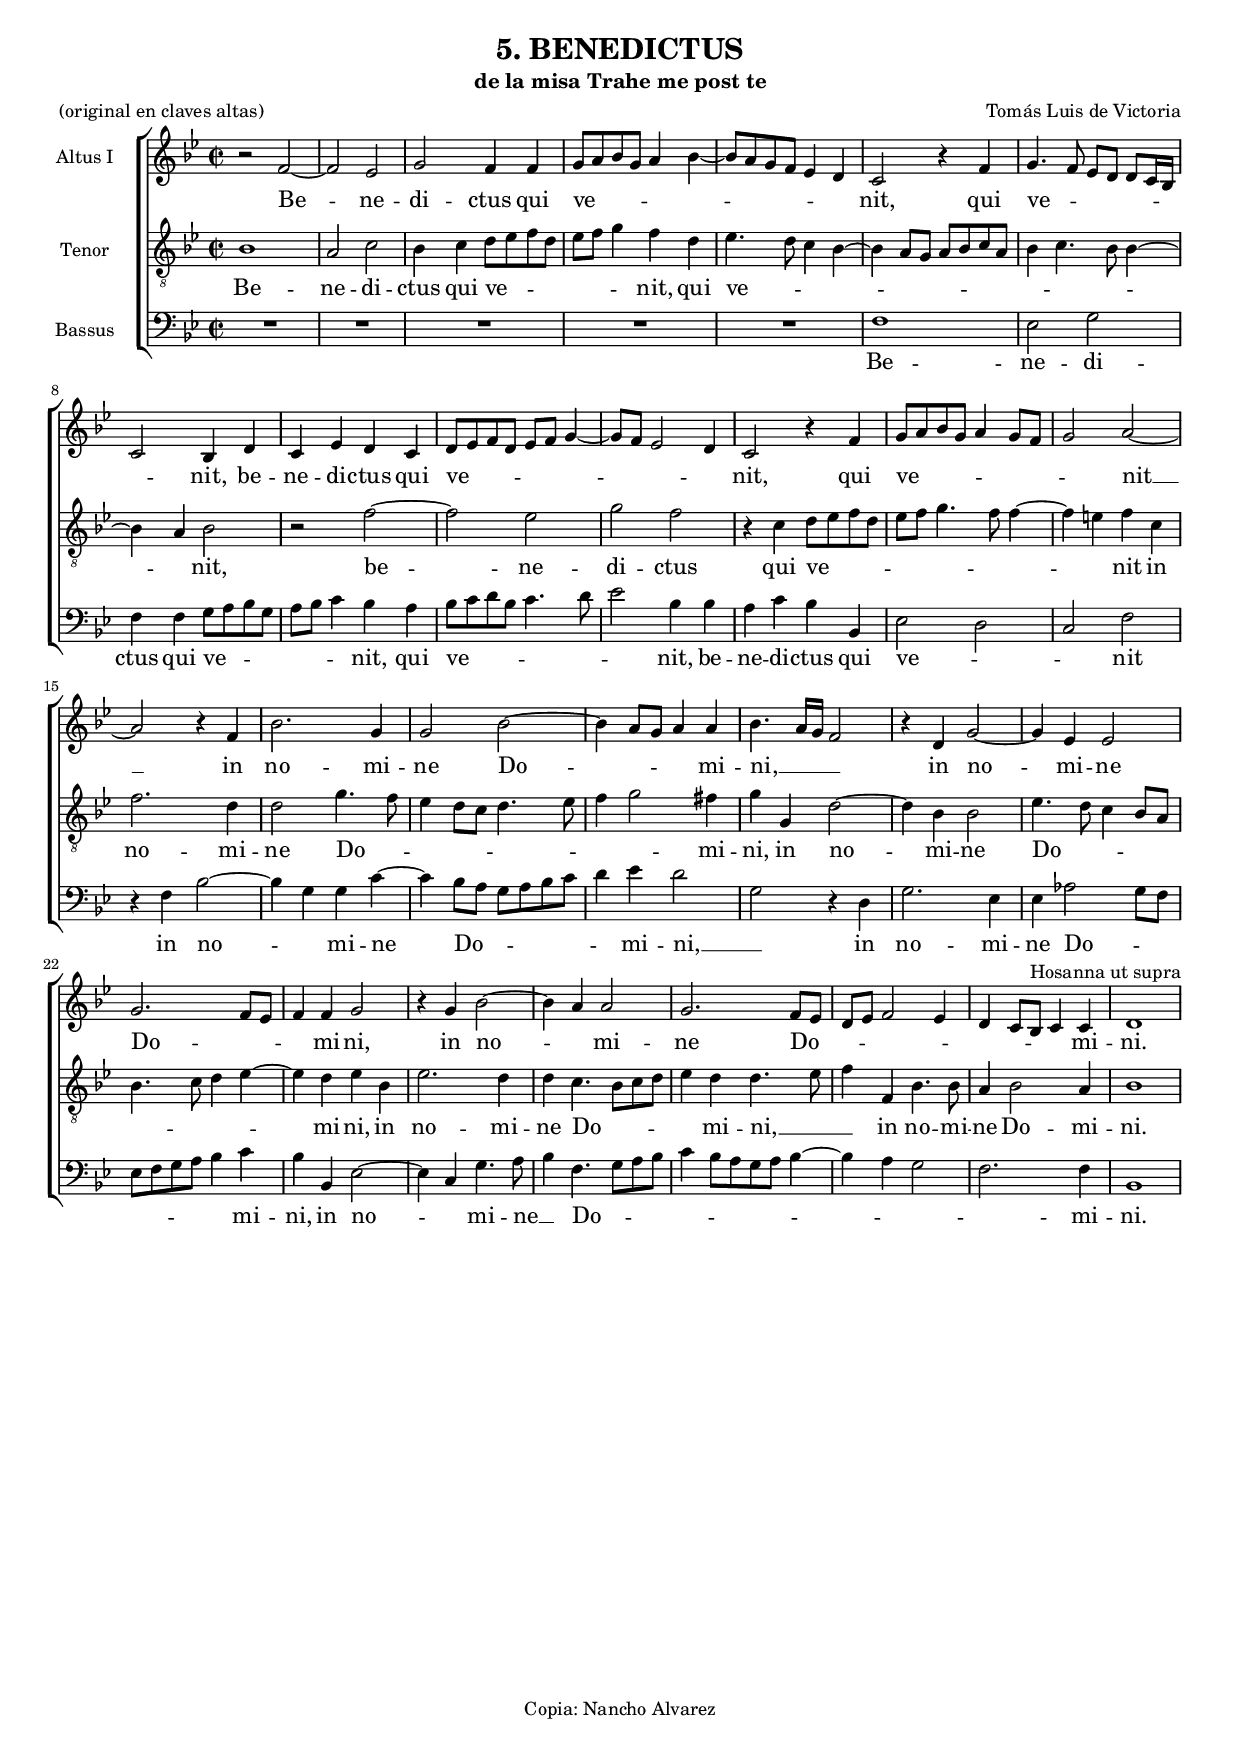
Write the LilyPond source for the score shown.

\version "2.12.0"
#(set-global-staff-size 16)

italicas=\override LyricText   #'font-shape = #'italic
rectas=\override LyricText   #'font-shape = #'upright


\header{
  composer="Tomás Luis de Victoria"
  title="5. BENEDICTUS"
  subtitle="de la misa Trahe me post te"
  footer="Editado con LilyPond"
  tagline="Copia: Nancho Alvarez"
  poet = "(original en claves altas)"
}



%%%%%%%%%%%%%%%%%%%%%%%%%%%%%%%%%%%%%%%%%%%%%%%%%%%%%%%%%%%%%%%%%%%%%%%%%%%%%5

global={\key bes \major \time 2/2 }

altus={
  \transpose c' bes {
    r2 g' ~ |
    g' f' |
    a' g'4 g' |
    a'8 b' c'' a' b'4 c'' ~ |
    %5
    c''8 b' a' g' f'4 e' |
    d'2 r4 g' |
    a'4. g'8  f'[ e']  e'[ d'16 c'] |
    d'2 c'4 e' |
    d' f' e' d' |
    %10
    e'8 f' g' e' f' g' a'4 ~ |
    a'8 g' f'2 e'4 |
    d'2 r4 g' |
    a'8 b' c'' a' b'4 a'8 g' |
    a'2 b' ~ |
    %15
    b' r4 g' |
    c''2. a'4 |
    a'2 c'' ~ |
    c''4 b'8 a' b'4 b' |
    c''4. b'16 a' g'2 |
    %20
    r4 e' a'2 ~ |
    a'4 f' f'2 |
    a'2. g'8 f' |
    g'4 g' a'2 |
    r4 a' c''2 ~ |
    %25
    c''4 b' b'2 |
    a'2. g'8 f' |
    e' f' g'2 f'4 |
    e' d'8 c'^"Hosanna ut supra" d'4 d' |
    e'1
  }
}

tenor={
  \transpose c' bes {
    c'1 |
    b2 d' |
    c'4 d' e'8 f' g' e' |
    f' g' a'4 g' e' |
    %5
    f'4. e'8 d'4 c' ~ |
    c' b8 a b c' d' b |
    c'4 d'4. c'8 c'4 ~ |
    c' b c'2 |
    r g' ~ |
    %10
    g' f' |
    a' g' |
    r4 d' e'8 f' g' e' |
    f' g' a'4. g'8 g'4 ~ |
    g' fis' g' d' |
    %15
    g'2. e'4 |
    e'2 a'4. g'8 |
    f'4 e'8 d' e'4. f'8 |
    g'4 a'2 gis'4 |
    a' a e'2 ~ |
    %20
    e'4 c' c'2 |
    f'4. e'8 d'4 c'8 b |
    c'4. d'8 e'4 f' ~ |
    f' e' f' c' |
    f'2. e'4 |
    %25
    e' d'4. c'8 d' e' |
    f'4 e' e'4. f'8 |
    g'4 g c'4. c'8 |
    b4 c'2 b4 |
    c'1
  }
}

bassus={
  \transpose c' bes {
    R1*4/4 |
    R1*4/4 |
    R1*4/4 |
    R1*4/4 |
    %5
    R1*4/4 |
    g1 |
    f2 a |
    g4 g a8 b c' a |
    b c' d'4 c' b |
    %10
    c'8 d' e' c' d'4. e'8 |
    f'2 c'4 c' |
    b d' c' c |
    f2 e |
    d g |
    %15
    r4 g c'2 ~ |
    c'4 a a d' ~ |
    d' c'8 b a b c' d' |
    e'4 f' e'2 |
    a r4 e |
    %20
    a2. f4 |
    f bes2 a8 g |
    f g a b c'4 d' |
    c' c f2 ~ |
    f4 d a4. b8 |
    %25
    c'4 g4. a8 b c' |
    d'4  c'8[ b a b] c'4 ~ |
    c' b a2 |
    g2. g4 |
    c1 
  }
}

textoaltus=\lyricmode{
  Be -- ne -- di -- ctus qui ve -- _ _ _ _ _ _ _ _ _ _ nit,
  qui ve -- _ _ _ _ _ _ _ nit,
  be -- ne -- di -- ctus qui ve -- _ _ _ _ _ _ _ _ _ nit,
  qui ve -- _ _ _ _ _ _ _ nit __
  in no -- mi -- ne Do -- _ _ _ mi -- ni, __ _ _ _ 
  in no -- mi -- ne Do -- _ _ _ mi -- ni,
  in no -- _ mi -- ne Do -- _ _ _ _ _ _ _ _ _ mi -- ni.
}

textotenor=\lyricmode{
  Be -- ne -- di -- ctus qui ve -- _ _ _ _ _ _ nit,
  qui ve -- _ _ _ _ _ _ _ _ _ _ _ _ _ _ nit,
  be -- ne -- di -- ctus qui ve -- _ _ _ _ _ _ _ _ _ nit
  in no -- mi -- ne Do -- _ _ _ _ _ _ _ _ mi -- ni,
  in no -- mi -- ne Do -- _ _ _ _ _ _ _ _ mi -- ni,
  in no -- mi -- ne Do -- _ _ _ _ mi -- ni, __ _ _ 
  in no -- mi -- ne Do -- mi -- ni.
}

textobassus=\lyricmode{
  Be -- ne -- di -- ctus qui ve -- _ _ _ _ _ _ nit, 
  qui ve -- _ _ _ _ _ _ nit,
  be -- ne -- di -- ctus qui ve -- _ _ nit
  in no -- _ mi -- ne Do -- _ _ _ _ _ _ mi -- ni, __ _
  in no -- mi -- ne Do -- _ _ _ _ _ _ _ mi -- ni,
  in no -- _ mi -- ne __ _ 
  Do -- _ _ _ _ _ _ _ _ _ _ _ _ mi -- ni.
}

\score {
  \new ChoirStaff <<
    \new Staff = "v2" {
      \set Staff.instrumentName = "Altus I  "
      \clef treble
      \new Voice = "v2" {
        \global
        \altus
      }
    }
    \new Lyrics = "v2"

    \context Lyrics="v2" {
      \lyricsto "v2" {
        \textoaltus
      }
    }

    \new Staff = "v4" {
      \set Staff.instrumentName = "Tenor  "
      \clef "G_8"
      \new Voice = "v4" {
        \global
        \tenor
      }
    }
    \new Lyrics = "v4"

    \context Lyrics="v4" {
      \lyricsto "v4" {
        \textotenor
      }
    }

    \new Staff = "v5" {
      \set Staff.instrumentName = "Bassus  "
      \clef bass
      \new Voice = "v5" {
        \global
        \bassus
      }
    }
  
    \context Lyrics="v5" {
      \lyricsto "v5" {
        \textobassus
      }
    }
  >>
}


\layout {
  line-width=19.0 \cm
  interscoreline= 0.0 \cm
  interscorelinefill= 1.0
  textheight= 26.2 \cm
  first-page-number = no
  \context { \Lyrics \override LyricText #'font-size = #2 }
  %	\context { \RemoveEmptyStaffContext }
  \context { \Score \override BarNumber #'padding = #2 }

}



%
\midi {
  \context {
    \Score
    tempoWholesPerMinute = #(ly:make-moment 120 4)
  }
}








%{
convert-ly (GNU LilyPond) 2.18.2  convert-ly: Processing `'...
Applying conversion: 1.5.33, 1.5.38, 1.5.40, 1.5.49, 1.5.52, 1.5.56,
1.5.58, 1.5.59, 1.5.62, 1.5.67, 1.5.68, 1.5.71, 1.5.72, 1.6.5, 1.7.1,
1.7.2, 1.7.3, 1.7.4, 1.7.5, 1.7.6, 1.7.10, 1.7.11, 1.7.13, 1.7.15,
1.7.16, 1.7.17, 1.7.18, 1.7.19, 1.7.22, 1.7.23, 1.7.24, 1.7.28, 1.9.0,
1.9.1, 1.9.2, 1.9.3, 1.9.4, 1.9.5, 1.9.6, 1.9.7, 1.9.8, 2.1.1, 2.1.2,
2.1.3, 2.1.4, 2.1.7, 2.1.10, 2.1.11, 2.1.12, 2.1.13, 2.1.14, 2.1.15,
2.1.16, 2.1.17, 2.1.18, 2.1.19, 2.1.20, 2.1.21, 2.1.22, 2.1.23,
2.1.24, 2.1.25, 2.1.26, 2.1.27, 2.1.28, 2.1.29, 2.1.30, 2.1.31,
2.1.33, 2.1.34, 2.1.36, 2.2.0, 2.3.1, 2.3.2,  Not smart enough to
convert textheight. Please refer to the manual for details, and update
manually. Page layout has been changed, using paper size and margins.
textheight is no longer used. 2.3.4, 2.3.6, 2.3.8, 2.3.9, 2.3.10,
2.3.11, 2.3.12, 2.3.16, 2.3.17, 2.3.18, 2.3.22, 2.3.23, 2.3.24,
2.3.25, 2.4.0, 2.5.0, 2.5.1, 2.5.2, 2.5.3, 2.5.12, 2.5.13, 2.5.17,
2.5.18, 2.5.21, 2.5.25, 2.6.0, 2.7.0, 2.7.1, 2.7.2, 2.7.4, 2.7.6,
2.7.10, 2.7.11, 2.7.12, 2.7.13, 2.7.14, 2.7.15, 2.7.22, 2.7.24,
2.7.28, 2.7.29, 2.7.30, 2.7.31, 2.7.32, 2.7.32, 2.7.36, 2.7.40, 2.9.4,
2.9.6, 2.9.9, 2.9.11, 2.9.13, 2.9.16, 2.9.19, 2.10.0, 2.11.2, 2.11.3,
2.11.5, 2.11.6, 2.11.10, 2.11.11, 2.11.13, 2.11.15, 2.11.23, 2.11.35,
2.11.38, 2.11.46, 2.11.48, 2.11.50, 2.11.51, 2.11.52, 2.11.53,
2.11.55, 2.11.57, 2.11.60, 2.11.61, 2.11.62, 2.11.64, 2.12.0, 2.12.3,
Not smart enough to convert oldaddlyrics. oldaddlyrics is no longer
supported.           Use addlyrics or lyrsicsto instead. Please refer
to the manual for details, and update manually. convert-ly: error:
Error while converting Stopping at last successful rule   convert-ly:
warning: There was 1 error.
%}
